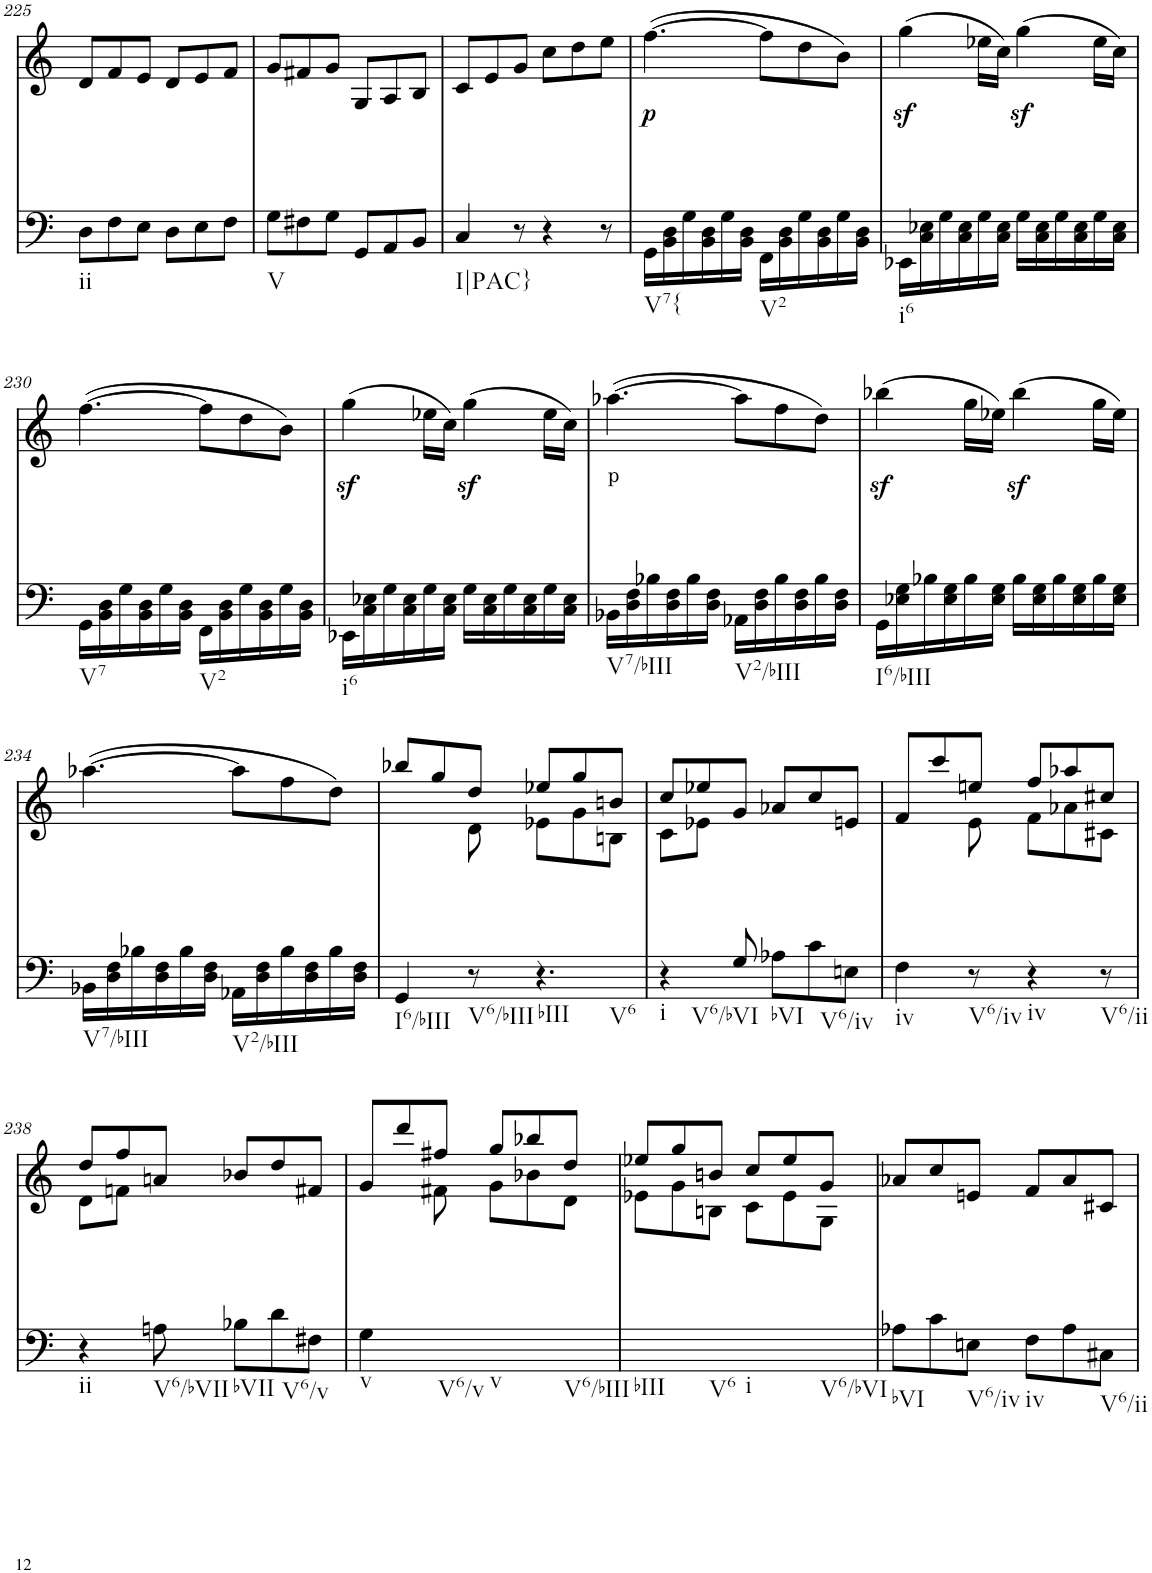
**kern	**kern	**text	**dynam
*part2	*part1	*part1	*part1
*staff2	*staff1	*staff1	*staff1
*I"piano	*I"piano	*	*
*I'Pno	*I'Pno	*	*
!!LO:PB:g=z
*clefF4	*clefG2	*	*
*k[]	*k[]	*	*
*M6/8	*M6/8	*	*
=225	=225	=225	=225
!LO:TX:b:t=ii	!	!	!
8D\L	8d/L	.	.
8F\	8f/	.	.
8E\J	8e/J	.	.
8D\L	8d/L	.	.
8E\	8e/	.	.
8F\J	8f/J	.	.
=226	=226	=226	=226
!LO:TX:b:t=V	!	!	!
8G\L	8g/L	.	.
8F#X\	8f#X/	.	.
8G\J	8g/J	.	.
8GG/L	8G/L	.	.
8AA/	8A/	.	.
8BB/J	8B/J	.	.
=227	=227	=227	=227
!LO:TX:b:t=I|PAC}	!	!	!
4C/	8c/L	.	.
.	8e/	.	.
8r	8g/J	.	.
4r	8cc\L	.	.
.	8dd\	.	.
8r	8ee\J	.	.
=228	=228	=228	=228
!LO:TX:b:t=V7{	!	!	!
!	!	!	!LO:DY:b
16GG\LL	([4.ff\	.	p
16BB\ 16D\	.	.	.
16G\	.	.	.
16BB\ 16D\	.	.	.
16G\	.	.	.
16BB\ 16D\JJ	.	.	.
!LO:TX:b:t=V2	!	!	!
16FF\LL	8ff\L]	.	.
16BB\ 16D\	.	.	.
16G\	8dd\	.	.
16BB\ 16D\	.	.	.
16G\	8b\J)	.	.
16BB\ 16D\JJ	.	.	.
=229	=229	=229	=229
!LO:TX:b:t=i6	!	!	!
16EE-X\LL	(4ggz<\	.	.
16C\ 16E-X\	.	.	.
16G\	.	.	.
16C\ 16E-\	.	.	.
16G\	16ee-X\LL	.	.
16C\ 16E-\JJ	16cc\JJ)	.	.
16G\LL	(4ggz<\	.	.
16C\ 16E-\	.	.	.
16G\	.	.	.
16C\ 16E-\	.	.	.
16G\	16ee-\LL	.	.
16C\ 16E-\JJ	16cc\JJ)	.	.
!!LO:LB:g=z
=230	=230	=230	=230
!LO:TX:b:t=V7	!	!	!
16GG\LL	([4.ff\	.	.
16BB\ 16D\	.	.	.
16G\	.	.	.
16BB\ 16D\	.	.	.
16G\	.	.	.
16BB\ 16D\JJ	.	.	.
!LO:TX:b:t=V2	!	!	!
16FF\LL	8ff\L]	.	.
16BB\ 16D\	.	.	.
16G\	8dd\	.	.
16BB\ 16D\	.	.	.
16G\	8b\J)	.	.
16BB\ 16D\JJ	.	.	.
=231	=231	=231	=231
!LO:TX:b:t=i6	!	!	!
16EE-X\LL	(4ggz<\	.	.
16C\ 16E-X\	.	.	.
16G\	.	.	.
16C\ 16E-\	.	.	.
16G\	16ee-X\LL	.	.
16C\ 16E-\JJ	16cc\JJ)	.	.
16G\LL	(4ggz<\	.	.
16C\ 16E-\	.	.	.
16G\	.	.	.
16C\ 16E-\	.	.	.
16G\	16ee-\LL	.	.
16C\ 16E-\JJ	16cc\JJ)	.	.
=232	=232	=232	=232
!LO:TX:b:t=V7/bIII	!	!	!
!	!	!LO:LY:b	!
16BB-X\LL	([4.aa-X\	p	.
16D\ 16F\	.	.	.
16B-X\	.	.	.
16D\ 16F\	.	.	.
16B-\	.	.	.
16D\ 16F\JJ	.	.	.
!LO:TX:b:t=V2/bIII	!	!	!
16AA-X\LL	8aa-\L]	.	.
16D\ 16F\	.	.	.
16B-\	8ff\	.	.
16D\ 16F\	.	.	.
16B-\	8dd\J)	.	.
16D\ 16F\JJ	.	.	.
=233	=233	=233	=233
!LO:TX:b:t=I6/bIII	!	!	!
16GG\LL	(4bb-Xz<\	.	.
16E-X\ 16G\	.	.	.
16B-X\	.	.	.
16E-\ 16G\	.	.	.
16B-\	16gg\LL	.	.
16E-\ 16G\JJ	16ee-X\JJ)	.	.
16B-\LL	(4bb-z<\	.	.
16E-\ 16G\	.	.	.
16B-\	.	.	.
16E-\ 16G\	.	.	.
16B-\	16gg\LL	.	.
16E-\ 16G\JJ	16ee-\JJ)	.	.
!!LO:LB:g=z
=234	=234	=234	=234
!LO:TX:b:t=V7/bIII	!	!	!
16BB-X\LL	([4.aa-X\	.	.
16D\ 16F\	.	.	.
16B-X\	.	.	.
16D\ 16F\	.	.	.
16B-\	.	.	.
16D\ 16F\JJ	.	.	.
!LO:TX:b:t=V2/bIII	!	!	!
16AA-X\LL	8aa-\L]	.	.
16D\ 16F\	.	.	.
16B-\	8ff\	.	.
16D\ 16F\	.	.	.
16B-\	8dd\J)	.	.
16D\ 16F\JJ	.	.	.
=235	=235	=235	=235
*	*^	*	*
!LO:TX:b:t=I6/bIII	!	!	!	!
4GG/	8bb-X/L	4ryy	.	.
.	8gg/	.	.	.
!LO:TX:b:t=V6/bIII	!	!	!	!
8r	8dd/J	8d\	.	.
!LO:TX:b:t=bIII	!	!	!	!
!LO:TX:b:t=V6	!	!	!	!
4.r	8ee-X/L	8e-X\L	.	.
.	8gg/	8g\	.	.
.	8bn/J	8Bn\J	.	.
=236	=236	=236	=236	=236
!LO:TX:b:t=i	!	!	!	!
4r	8cc/L	8c\L	.	.
.	8ee-X/	8e-X\J	.	.
!LO:TX:b:t=V6/bVI	!	!	!	!
8G/	8g/J	2ryy	.	.
!LO:TX:b:t=bVI	!	!	!	!
8A-X\L	8a-X/L	.	.	.
8c\	8cc/	.	.	.
!LO:TX:b:t=V6/iv	!	!	!	!
8En\J	8en/J	.	.	.
=237	=237	=237	=237	=237
!LO:TX:b:t=iv	!	!	!	!
4F\	8f/L	4ryy	.	.
.	8ccc/	.	.	.
!LO:TX:b:t=V6/iv	!	!	!	!
8r	8een/J	8e\	.	.
!LO:TX:b:t=iv	!	!	!	!
4r	8ff/L	8f\L	.	.
.	8aa-X/	8a-X\	.	.
!LO:TX:b:t=V6/ii	!	!	!	!
8r	8cc#X/J	8c#X\J	.	.
!!LO:LB:g=z	!!
=238	=238	=238	=238	=238
!LO:TX:b:t=ii	!	!	!	!
4r	8dd/L	8d\L	.	.
.	8ff/	8fn\J	.	.
!LO:TX:b:t=V6/bVII	!	!	!	!
8An\	8an/J	2ryy	.	.
!LO:TX:b:t=bVII	!	!	!	!
8B-X\L	8b-X/L	.	.	.
8d\	8dd/	.	.	.
!LO:TX:b:t=V6/v	!	!	!	!
8F#X\J	8f#X/J	.	.	.
=239	=239	=239	=239	=239
!LO:TX:b:t=v	!	!	!	!
4G\	8g/L	4ryy	.	.
.	8ddd/	.	.	.
!LO:TX:b:t=V6/v	!	!	!	!
8ryy	8ff#X/J	8f#X\	.	.
!LO:TX:b:t=v	!	!	!	!
4ryy	8gg/L	8g\L	.	.
.	8bb-X/	8b-X\	.	.
!LO:TX:b:t=V6/bIII	!	!	!	!
8ryy	8dd/J	8d\J	.	.
=240	=240	=240	=240	=240
!LO:TX:b:t=bIII	!	!	!	!
!LO:TX:b:t=V6	!	!	!	!
!LO:TX:b:t=i	!	!	!	!
!LO:TX:b:t=V6/bVI	!	!	!	!
2.ryy	8ee-X/L	8e-X\L	.	.
.	8gg/	8g\	.	.
.	8bn/J	8Bn\J	.	.
.	8cc/L	8c\L	.	.
.	8ee-/	8e-\	.	.
.	8g/J	8G\J	.	.
=241	=241	=241	=241	=241
!LO:TX:b:t=bVI	!	!	!	!
*	*v	*v	*	*
8A-X\L	8a-X/L	.	.
8c\	8cc/	.	.
!LO:TX:b:t=V6/iv	!	!	!
8En\J	8en/J	.	.
!LO:TX:b:t=iv	!	!	!
8F\L	8f/L	.	.
8A-\	8a-/	.	.
!LO:TX:b:t=V6/ii	!	!	!
8C#X\J	8c#X/J	.	.
=	=	=	=
*-	*-	*-	*-
